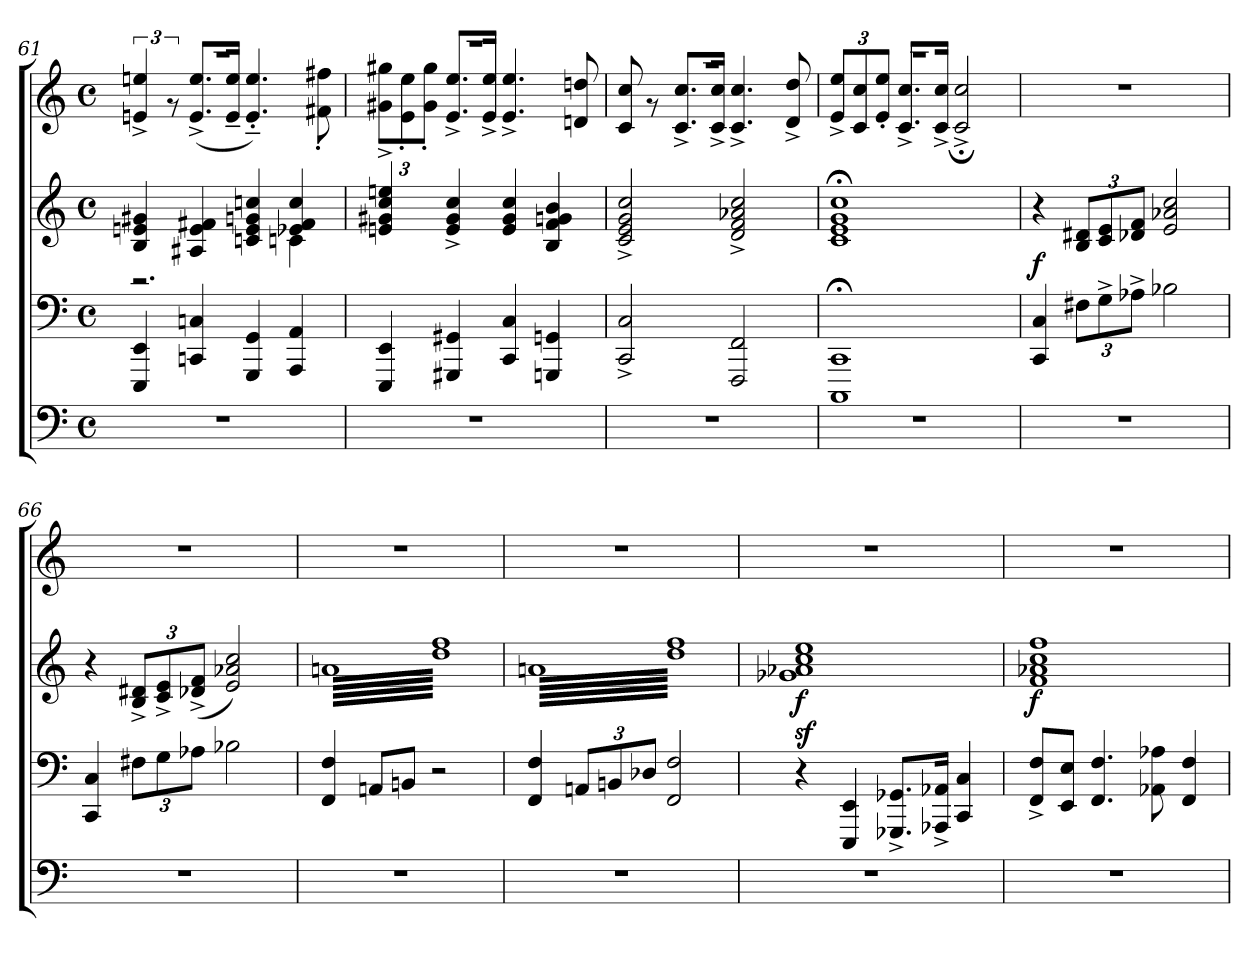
**kern	**kern	**kern	**dynam	**kern
*part3	*part2	*part2	*part2	*part1
*staff4	*staff3	*staff2	*staff2/3	*staff1
*clefF4	*clefF4	*clefG2	*	*clefG2
*k[]	*k[]	*k[]	*	*k[]
*M4/4	*M4/4	*M4/4	*	*M4/4
*met(c)	*met(c)	*met(c)	*	*met(c)
=61	=61	=61	=61	=61
*	*	*^	*	*^
1r	4EEE/ 4EE/	4B/ 4en/ 4g#X/	2.r	.	1r	6en/^< 6een/^<
.	.	.	.	.	.	12r
.	4CCn/ 4Cn/	4A#X/ 4e/ 4f#X/	.	.	.	(<8.e/^< 8.ee/^<L
.	.	.	.	.	.	16e/~< 16ee/~<Jk
.	4GGG/ 4GG/	4cn/ 4e/ 4gn/ 4ccn/	.	.	.	4.e/'<~< 4.ee/'<~<)
.	4AAA/ 4AA/	4e-X/ 4f#/ 4cc/	4cn\	.	.	.
.	.	.	.	.	.	8f#X\'> 8ff#X\'>
*	*	*v	*v	*	*	*
=62	=62	=62	=62	=62	=62
1r	4EEE/ 4EE/	4en/ 4g#X/ 4cc/ 4een/	.	1r	12g#X\^> 12gg#X\^>L
.	.	.	.	.	12e\'>< 12ee\'><
.	.	.	.	.	12g#\'> 12gg#\'>J
.	4GGG#X/ 4GG#X/	4e/^> 4g#/^> 4cc/^>	.	.	8.e/^< 8.ee/^<L
.	.	.	.	.	16e/^< 16ee/^<Jk
.	4CC/ 4C/	4e/ 4g#/ 4cc/	.	.	4.e/^< 4.ee/^<
.	4GGGn/ 4GGn/	4B/ 4f/ 4gn/ 4b/	.	.	.
.	.	.	.	.	8dn/ 8ddn/
=63	=63	=63	=63	=63	=63
1r	2CC/^<< 2C/^<<	2c/^< 2e/^< 2g/^< 2cc/^<	.	1r	8c/ 8cc/
.	.	.	.	.	8r
.	.	.	.	.	8.c/^< 8.cc/^<L
.	.	.	.	.	16c/^< 16cc/^<Jk
.	2FFF/ 2FF/	2d/^> 2f/^> 2a-X/^> 2cc/^>	.	.	4.c/^< 4.cc/^<
.	.	.	.	.	8d/^< 8dd/^<
=64	=64	=64	=64	=64	=64
1r	1CCC;< 1CC;<	1c;< 1e;< 1g;< 1cc;<	.	1r	12e/^< 12ee/^<L
.	.	.	.	.	12c/ 12cc/
.	.	.	.	.	12e/'< 12ee/'<J
.	.	.	.	.	8.c/^< 8.cc/^<L
.	.	.	.	.	16c/^< 16cc/^<Jk
.	.	.	.	.	2c/;<^< 2cc/;<^<
=65	=65	=65	=65	=65	=65
!	!	!	!LO:DY:a=2	!	!
*	*	*	*	*v	*v
1r	4CC/ 4C/	4r	f	1r
.	12F#X\L	12B/ 12d#X/L	.	.
.	12G<^>\	12c/ 12e/	.	.
.	12A-X^>\J	12d-X/ 12f/J	.	.
.	2B-X\	2e/ 2a-X/ 2cc/	.	.
=66	=66	=66	=66	=66
1r	4CC/ 4C/	4r	.	1r
.	12F#X\L	12B/^> 12d#X/^>L	.	.
.	12G\	12c/^> 12e/^>	.	.
.	12A-X\J	(>12d-X/^> 12f/^>J	.	.
.	2B-X\	2e/ 2a-X/ 2cc/)	.	.
=67	=67	=67	=67	=67
*	*	*tremolo	*	*
1r	4FF/ 4F/	64anLLLL	.	1r
.	.	64dd 64ff	.	.
.	.	64an	.	.
.	.	64dd 64ff	.	.
.	.	64an	.	.
.	.	64dd 64ff	.	.
.	.	64an	.	.
.	.	64dd 64ff	.	.
.	.	64an	.	.
.	.	64dd 64ff	.	.
.	.	64an	.	.
.	.	64dd 64ff	.	.
.	.	64an	.	.
.	.	64dd 64ff	.	.
.	.	64an	.	.
.	.	64dd 64ff	.	.
.	8AAn/L	64an	.	.
.	.	64dd 64ff	.	.
.	.	64an	.	.
.	.	64dd 64ff	.	.
.	.	64an	.	.
.	.	64dd 64ff	.	.
.	.	64an	.	.
.	.	64dd 64ff	.	.
.	8BBn</J	64an	.	.
.	.	64dd 64ff	.	.
.	.	64an	.	.
.	.	64dd 64ff	.	.
.	.	64an	.	.
.	.	64dd 64ff	.	.
.	.	64an	.	.
.	.	64dd 64ff	.	.
.	2r	64an	.	.
.	.	64dd 64ff	.	.
.	.	64an	.	.
.	.	64dd 64ff	.	.
.	.	64an	.	.
.	.	64dd 64ff	.	.
.	.	64an	.	.
.	.	64dd 64ff	.	.
.	.	64an	.	.
.	.	64dd 64ff	.	.
.	.	64an	.	.
.	.	64dd 64ff	.	.
.	.	64an	.	.
.	.	64dd 64ff	.	.
.	.	64an	.	.
.	.	64dd 64ff	.	.
.	.	64an	.	.
.	.	64dd 64ff	.	.
.	.	64an	.	.
.	.	64dd 64ff	.	.
.	.	64an	.	.
.	.	64dd 64ff	.	.
.	.	64an	.	.
.	.	64dd 64ff	.	.
.	.	64an	.	.
.	.	64dd 64ff	.	.
.	.	64an	.	.
.	.	64dd 64ff	.	.
.	.	64an	.	.
.	.	64dd 64ff	.	.
.	.	64an	.	.
.	.	64dd 64ffJJJJ	.	.
=68	=68	=68	=68	=68
1r	4FF/ 4F/	64anLLLL	.	1r
.	.	64dd 64ff	.	.
.	.	64an	.	.
.	.	64dd 64ff	.	.
.	.	64an	.	.
.	.	64dd 64ff	.	.
.	.	64an	.	.
.	.	64dd 64ff	.	.
.	.	64an	.	.
.	.	64dd 64ff	.	.
.	.	64an	.	.
.	.	64dd 64ff	.	.
.	.	64an	.	.
.	.	64dd 64ff	.	.
.	.	64an	.	.
.	.	64dd 64ff	.	.
.	12AAn/L	64an	.	.
.	.	64dd 64ff	.	.
.	.	64an	.	.
.	.	64dd 64ff	.	.
.	.	64an	.	.
.	.	64dd 64ff	.	.
.	12BBn</	.	.	.
.	.	64an	.	.
.	.	64dd 64ff	.	.
.	.	64an	.	.
.	.	64dd 64ff	.	.
.	.	64an	.	.
.	12D-X/J	.	.	.
.	.	64dd 64ff	.	.
.	.	64an	.	.
.	.	64dd 64ff	.	.
.	.	64an	.	.
.	.	64dd 64ff	.	.
.	2FF/ 2F/	64an	.	.
.	.	64dd 64ff	.	.
.	.	64an	.	.
.	.	64dd 64ff	.	.
.	.	64an	.	.
.	.	64dd 64ff	.	.
.	.	64an	.	.
.	.	64dd 64ff	.	.
.	.	64an	.	.
.	.	64dd 64ff	.	.
.	.	64an	.	.
.	.	64dd 64ff	.	.
.	.	64an	.	.
.	.	64dd 64ff	.	.
.	.	64an	.	.
.	.	64dd 64ff	.	.
.	.	64an	.	.
.	.	64dd 64ff	.	.
.	.	64an	.	.
.	.	64dd 64ff	.	.
.	.	64an	.	.
.	.	64dd 64ff	.	.
.	.	64an	.	.
.	.	64dd 64ff	.	.
.	.	64an	.	.
.	.	64dd 64ff	.	.
.	.	64an	.	.
.	.	64dd 64ff	.	.
.	.	64an	.	.
.	.	64dd 64ff	.	.
.	.	64an	.	.
.	.	64dd 64ffJJJJ	.	.
*	*	*Xtremolo	*	*
=69	=69	=69	=69	=69
!	!	!	!LO:DY:b	!
1r	4r	1g-Xz< 1a-Xz< 1ccz< 1eez<	f	1r
.	.	.	.	.
.	.	.	.	.
.	.	.	.	.
.	.	.	.	.
.	.	.	.	.
.	.	.	.	.
.	.	.	.	.
.	.	.	.	.
.	.	.	.	.
.	.	.	.	.
.	.	.	.	.
.	.	.	.	.
.	.	.	.	.
.	.	.	.	.
.	.	.	.	.
.	4EEE/ 4EE/	.	.	.
.	.	.	.	.
.	.	.	.	.
.	.	.	.	.
.	.	.	.	.
.	.	.	.	.
.	.	.	.	.
.	.	.	.	.
.	.	.	.	.
.	.	.	.	.
.	.	.	.	.
.	.	.	.	.
.	.	.	.	.
.	.	.	.	.
.	.	.	.	.
.	.	.	.	.
.	8.GGG-X/^> 8.GG-X/^>L	.	.	.
.	16AAA-X/^> 16AA-X/^>Jk	.	.	.
.	4CC/ 4C/	.	.	.
=70	=70	=70	=70	=70
!	!	!	!LO:DY:b	!
1r	8FF/^< 8F/^<L	1f 1a-X 1cc 1ff	f	1r
.	8EE/ 8E/J	.	.	.
.	4.FF/ 4.F/	.	.	.
.	8AA-X\ 8A-X\	.	.	.
.	4FF/ 4F/	.	.	.
=	=	=	=	=
*-	*-	*-	*-	*-
